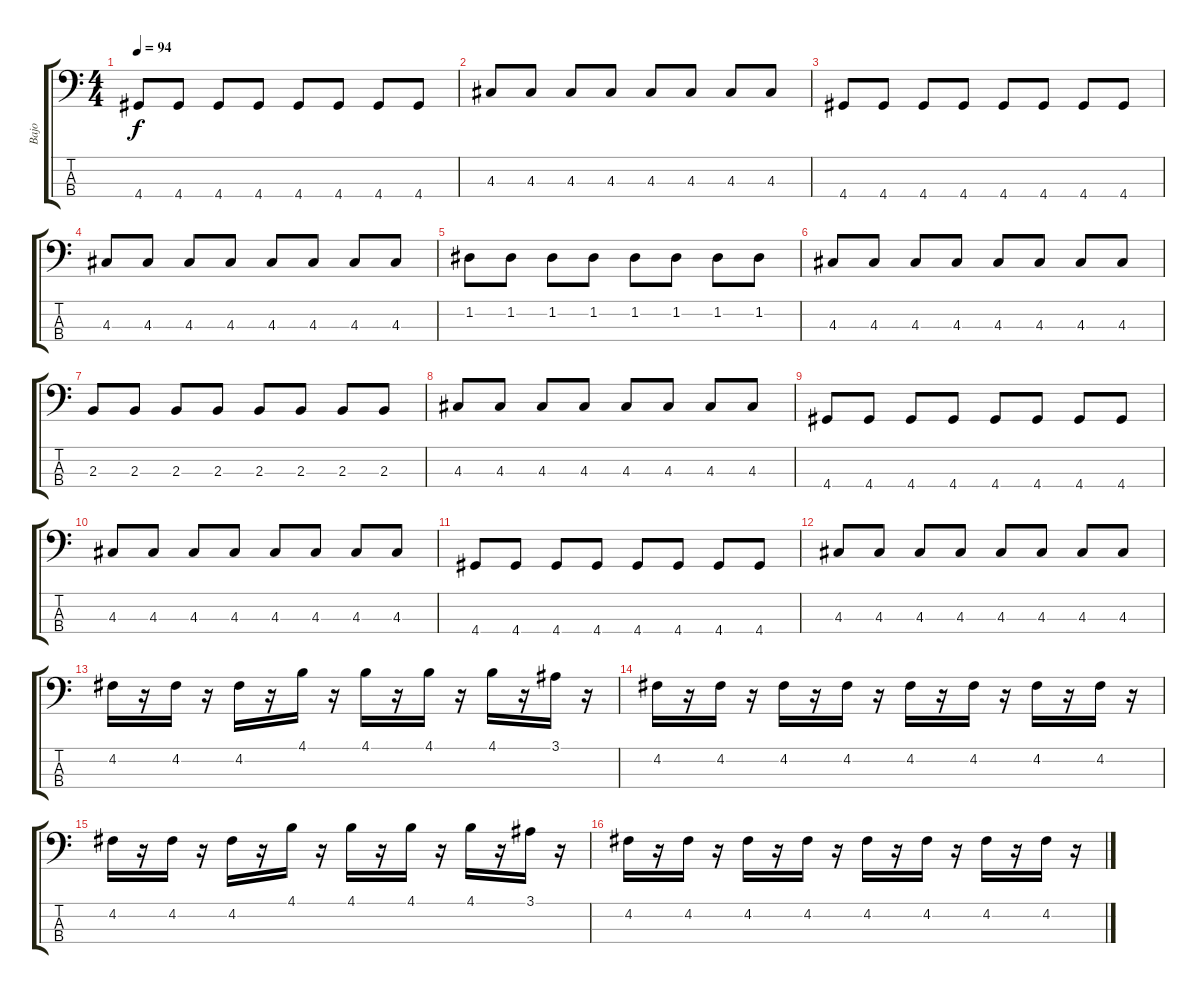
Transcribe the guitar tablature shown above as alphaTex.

\track ("Bajo" "Bajo") {instrument electricbassfinger}
\staff {score tabs}
\tuning (G2 D2 A1 E1) {hide}
\ts (4 4)
\tempo 94
\clef f4
\ks c
4.4.8{dy f} 4.4.8 4.4.8 4.4.8 4.4.8 4.4.8 4.4.8 4.4.8 |
4.3.8 4.3.8 4.3.8 4.3.8 4.3.8 4.3.8 4.3.8 4.3.8 |
4.4.8 4.4.8 4.4.8 4.4.8 4.4.8 4.4.8 4.4.8 4.4.8 |
4.3.8 4.3.8 4.3.8 4.3.8 4.3.8 4.3.8 4.3.8 4.3.8 |
1.2.8 1.2.8 1.2.8 1.2.8 1.2.8 1.2.8 1.2.8 1.2.8 |
4.3.8 4.3.8 4.3.8 4.3.8 4.3.8 4.3.8 4.3.8 4.3.8 |
2.3.8 2.3.8 2.3.8 2.3.8 2.3.8 2.3.8 2.3.8 2.3.8 |
4.3.8 4.3.8 4.3.8 4.3.8 4.3.8 4.3.8 4.3.8 4.3.8 |
4.4.8 4.4.8 4.4.8 4.4.8 4.4.8 4.4.8 4.4.8 4.4.8 |
4.3.8 4.3.8 4.3.8 4.3.8 4.3.8 4.3.8 4.3.8 4.3.8 |
4.4.8 4.4.8 4.4.8 4.4.8 4.4.8 4.4.8 4.4.8 4.4.8 |
4.3.8 4.3.8 4.3.8 4.3.8 4.3.8 4.3.8 4.3.8 4.3.8 |
4.2.16 r.16 4.2.16 r.16 4.2.16 r.16 4.1.16 r.16 4.1.16 r.16 4.1.16 r.16 4.1.16 r.16 3.1.16 r.16 |
4.2.16 r.16 4.2.16 r.16 4.2.16 r.16 4.2.16 r.16 4.2.16 r.16 4.2.16 r.16 4.2.16 r.16 4.2.16 r.16 |
4.2.16 r.16 4.2.16 r.16 4.2.16 r.16 4.1.16 r.16 4.1.16 r.16 4.1.16 r.16 4.1.16 r.16 3.1.16 r.16 |
4.2.16 r.16 4.2.16 r.16 4.2.16 r.16 4.2.16 r.16 4.2.16 r.16 4.2.16 r.16 4.2.16 r.16 4.2.16 r.16
